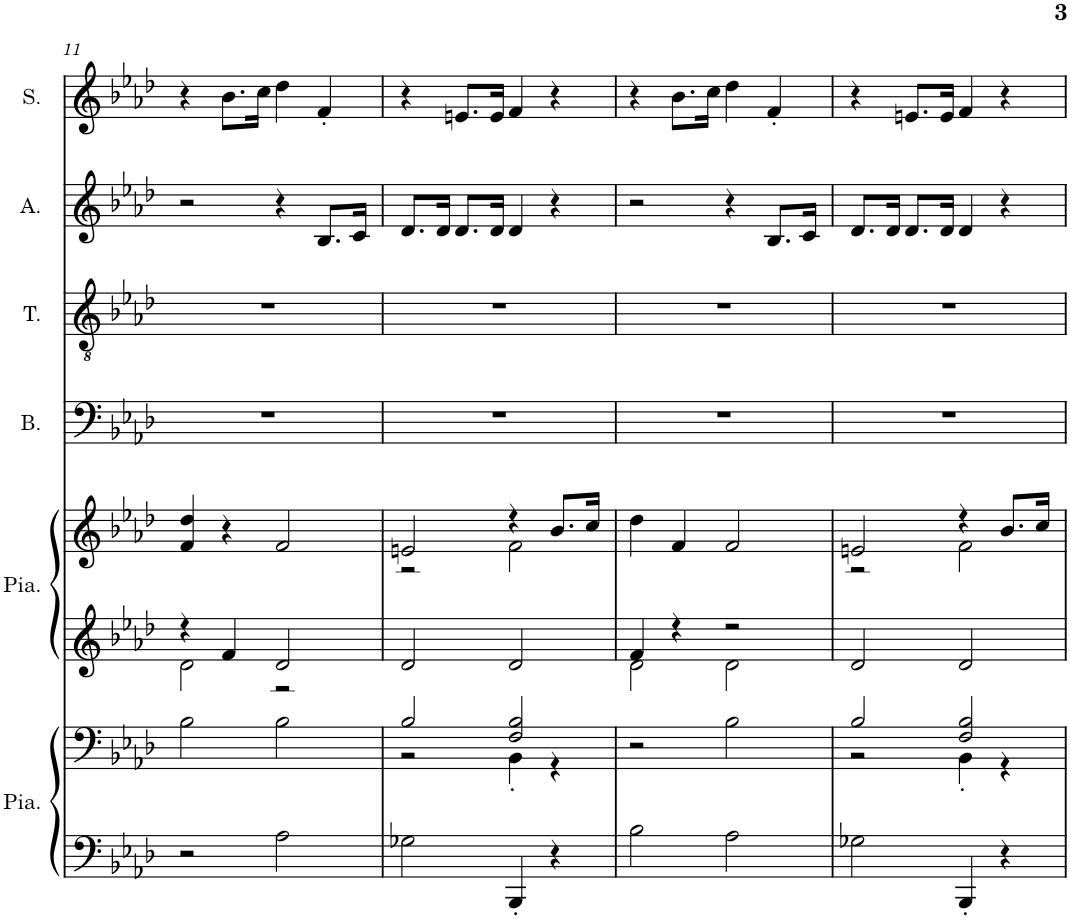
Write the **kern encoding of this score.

**kern	**kern	**kern	**kern	**kern	**kern	**kern	**kern
*part6	*part6	*part5	*part5	*part4	*part3	*part2	*part1
*staff8	*staff7	*staff6	*staff5	*staff4	*staff3	*staff2	*staff1
*I"Piano, main gauche	*	*I"Piano, main droite	*	*I"Basse	*I"Ténor	*I"Alto	*I"Soprano
*I'Pia.	*	*I'Pia.	*	*I'B.	*I'T.	*I'A.	*I'S.
!!LO:PB:g=z
*clefF4	*clefG2	*clefG2	*clefG2	*clefF4	*clefGv2	*clefG2	*clefG2
*k[b-e-a-d-]	*k[b-e-a-d-]	*k[b-e-a-d-]	*k[b-e-a-d-]	*k[b-e-a-d-]	*k[b-e-a-d-]	*k[b-e-a-d-]	*k[b-e-a-d-]
*M4/4	*M4/4	*M4/4	*M4/4	*M4/4	*M4/4	*M4/4	*M4/4
=11	=11	=11	=11	=11	=11	=11	=11
*	*	*^	*	*	*	*	*
2r	2B-\	4r	2d-\	4f/ 4dd-/	1r	1r	2r	4r
.	.	4f/	.	4r	.	.	.	8.b-\L
.	.	.	.	.	.	.	.	16cc\Jk
2A-\	2B-\	2d-/	2r	2f/	.	.	4r	4dd-\
.	.	.	.	.	.	.	8.B-/L	4f'/
.	.	.	.	.	.	.	16c/Jk	.
*	*	*v	*v	*	*	*	*	*
=12	=12	=12	=12	=12	=12	=12	=12
*	*^	*	*^	*	*	*	*
2G-X\	2B-/	2r	2d-/	2en/	2r	1r	1r	8.d-/L	4r
.	.	.	.	.	.	.	.	16d-/Jk	.
.	.	.	.	.	.	.	.	8.d-/L	8.en/L
.	.	.	.	.	.	.	.	16d-/Jk	16e/Jk
4BBB-'/	2F/ 2B-/	4BB-'\	2d-/	4r	2f\	.	.	4d-/	4f/
4r	.	4r	.	8.b-/L	.	.	.	4r	4r
.	.	.	.	16cc/Jk	.	.	.	.	.
*	*v	*v	*	*v	*v	*	*	*	*
=13	=13	=13	=13	=13	=13	=13	=13
*	*	*^	*	*	*	*	*
2B-\	2r	4f/	2d-\	4dd-\	1r	1r	2r	4r
.	.	4r	.	4f/	.	.	.	8.b-\L
.	.	.	.	.	.	.	.	16cc\Jk
2A-\	2B-\	2r	2d-\	2f/	.	.	4r	4dd-\
.	.	.	.	.	.	.	8.B-/L	4f'/
.	.	.	.	.	.	.	16c/Jk	.
*	*	*v	*v	*	*	*	*	*
=14	=14	=14	=14	=14	=14	=14	=14
*	*^	*	*^	*	*	*	*
2G-X\	2B-/	2r	2d-/	2en/	2r	1r	1r	8.d-/L	4r
.	.	.	.	.	.	.	.	16d-/Jk	.
.	.	.	.	.	.	.	.	8.d-/L	8.en/L
.	.	.	.	.	.	.	.	16d-/Jk	16e/Jk
4BBB-'/	2F/ 2B-/	4BB-'\	2d-/	4r	2f\	.	.	4d-/	4f/
4r	.	4r	.	8.b-/L	.	.	.	4r	4r
.	.	.	.	16cc/Jk	.	.	.	.	.
*	*v	*v	*	*v	*v	*	*	*	*
=	=	=	=	=	=	=	=
*-	*-	*-	*-	*-	*-	*-	*-
